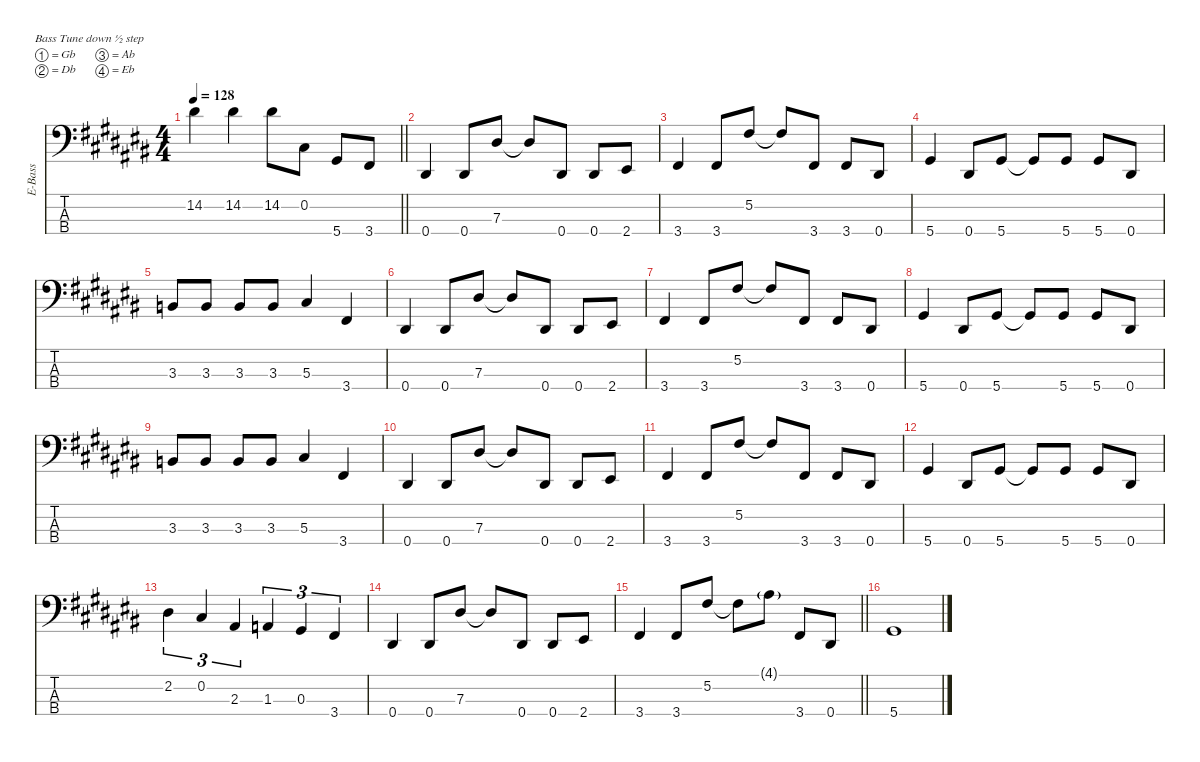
\hideDynamics
\bracketExtendMode nobrackets
\otherSystemsTrackNameOrientation horizontal
\track ("Bass (Duff)" "E-Bass") {defaultSystemsLayout 4 instrument electricbasspick}
\staff {score tabs}
\tuning (Gb2 Db2 Ab1 Eb1)
\ts (4 4)
\tempo 128
\clef f4
\barLineRight lightlight
\ks c#
14.2{acc #}.4{dy f beam Down} 14.2{acc #}.4{beam Down} 14.2{acc #}.8{beam Down} 0.2{acc #}.8{beam Down} 5.4{acc #}.8{beam Up} 3.4{acc #}.8{beam Up} |
0.4{acc #}.4{beam Up} 0.4{acc #}.8{beam Up} 7.3{acc #}.8{beam Up} 7.3{t acc #}.8{beam Up} 0.4{acc #}.8{beam Up} 0.4{acc #}.8{beam Up} 2.4{acc #}.8{beam Up} |
3.4{acc #}.4{beam Up} 3.4{acc #}.8{beam Up} 5.2{acc #}.8{beam Up} 5.2{t acc #}.8{beam Up} 3.4{acc #}.8{beam Up} 3.4{acc #}.8{beam Up} 0.4{acc #}.8{beam Up} |
5.4{acc #}.4{beam Up} 0.4{acc #}.8{beam Up} 5.4{acc #}.8{beam Up} 5.4{t acc #}.8{beam Up} 5.4{acc #}.8{beam Up} 5.4{acc #}.8{beam Up} 0.4{acc #}.8{beam Up} |
3.3{acc forcenatural}.8{beam Up} 3.3{acc forcenatural}.8{beam Up} 3.3{acc forcenatural}.8{beam Up} 3.3{acc forcenatural}.8{beam Up} 5.3{acc #}.4{beam Up} 3.4{acc #}.4{beam Up} |
0.4{acc #}.4{beam Up} 0.4{acc #}.8{beam Up} 7.3{acc #}.8{beam Up} 7.3{t acc #}.8{beam Up} 0.4{acc #}.8{beam Up} 0.4{acc #}.8{beam Up} 2.4{acc #}.8{beam Up} |
3.4{acc #}.4{beam Up} 3.4{acc #}.8{beam Up} 5.2{acc #}.8{beam Up} 5.2{t acc #}.8{beam Up} 3.4{acc #}.8{beam Up} 3.4{acc #}.8{beam Up} 0.4{acc #}.8{beam Up} |
5.4{acc #}.4{beam Up} 0.4{acc #}.8{beam Up} 5.4{acc #}.8{beam Up} 5.4{t acc #}.8{beam Up} 5.4{acc #}.8{beam Up} 5.4{acc #}.8{beam Up} 0.4{acc #}.8{beam Up} |
3.3{acc forcenatural}.8{beam Up} 3.3{acc forcenatural}.8{beam Up} 3.3{acc forcenatural}.8{beam Up} 3.3{acc forcenatural}.8{beam Up} 5.3{acc #}.4{beam Up} 3.4{acc #}.4{beam Up} |
0.4{acc #}.4{beam Up} 0.4{acc #}.8{beam Up} 7.3{acc #}.8{beam Up} 7.3{t acc #}.8{beam Up} 0.4{acc #}.8{beam Up} 0.4{acc #}.8{beam Up} 2.4{acc #}.8{beam Up} |
3.4{acc #}.4{beam Up} 3.4{acc #}.8{beam Up} 5.2{acc #}.8{beam Up} 5.2{t acc #}.8{beam Up} 3.4{acc #}.8{beam Up} 3.4{acc #}.8{beam Up} 0.4{acc #}.8{beam Up} |
5.4{acc #}.4{beam Up} 0.4{acc #}.8{beam Up} 5.4{acc #}.8{beam Up} 5.4{t acc #}.8{beam Up} 5.4{acc #}.8{beam Up} 5.4{acc #}.8{beam Up} 0.4{acc #}.8{beam Up} |
2.2{acc #}.4{tu (3 2) beam Down} 0.2{acc #}.4{tu (3 2) beam Up} 2.3{acc #}.4{tu (3 2) beam Up} 1.3{acc forcenatural}.4{tu (3 2) beam Up} 0.3{acc #}.4{tu (3 2) beam Up} 3.4{acc #}.4{tu (3 2) beam Up} |
0.4{acc #}.4{beam Up} 0.4{acc #}.8{beam Up} 7.3{acc #}.8{beam Up} 7.3{t acc #}.8{beam Up} 0.4{acc #}.8{beam Up} 0.4{acc #}.8{beam Up} 2.4{acc #}.8{beam Up} |
\barLineRight lightlight
3.4{acc #}.4{beam Up} 3.4{acc #}.8{beam Up} 5.2{acc #}.8{beam Up} 5.2{t acc #}.8{beam Down} 4.1{g acc #}.8{beam Down} 3.4{acc #}.8{beam Up} 0.4{acc #}.8{beam Up} |
5.4{acc #}.1{beam Up}
